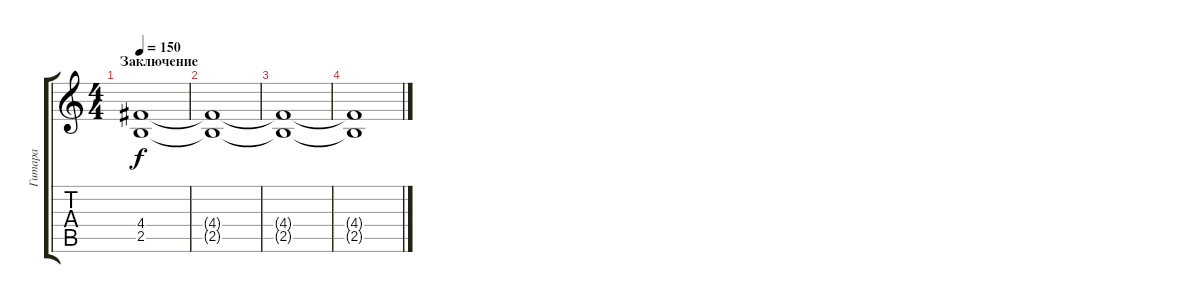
\track ("Гитара" "Гитара") {instrument overdrivenguitar}
\staff {score tabs}
\tuning (E4 B3 G3 D3 A2 E2) {hide}
\ts (4 4)
\section ("" "Заключение")
\tempo 150
\clef g2
\ks c
(4.4{t} 2.5{t}).1{dy f} |
(4.4{t} 2.5{t}).1 |
(4.4{t} 2.5{t}).1 |
(4.4{t} 2.5{t}).1
